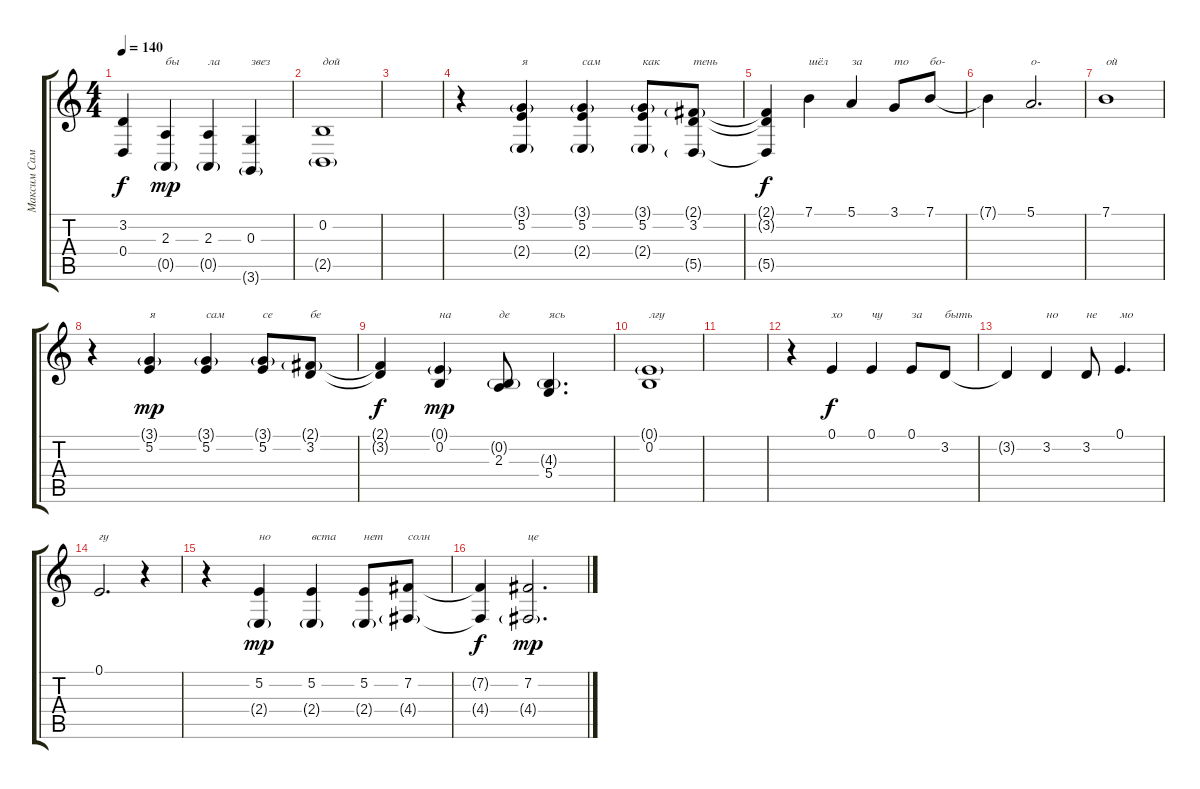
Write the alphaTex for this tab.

\track ("Максим Самосват" "Максим Сам") {instrument bassoon}
\staff {score tabs}
\tuning (E4 B3 G3 D3 A2 E2) {hide}
\ts (4 4)
\tempo 140
\clef g2
\ks c
(3.2{t} 0.4{t}).4{dy f} (2.3 0.5{g}).4{txt "бы" dy mp} (2.3 0.5{g}).4{txt "ла"} (0.3 3.6{g}).4{txt "звез"} |
(0.2 2.5{g}).1{txt "дой"} |
|
r.4 (3.1{g} 5.2 2.4{g}).4{txt "я"} (3.1{g} 5.2 2.4{g}).4{txt "сам"} (3.1{g} 5.2 2.4{g}).8{txt "как"} (2.1{g} 3.2 5.5{g}).8{txt "тень"} |
(2.1{t} 3.2{t} 5.5{t}).4{dy f} 7.1.4{txt "шёл"} 5.1.4{txt "за"} 3.1.8{txt "то"} 7.1.8{txt "бо-"} |
7.1{t}.4 5.1.2{d txt "о-"} |
7.1.1{txt "ой"} |
r.4 (3.1{g} 5.2).4{txt "я" dy mp} (3.1{g} 5.2).4{txt "сам"} (3.1{g} 5.2).8{txt "се"} (2.1{g} 3.2).8{txt "бе"} |
(2.1{t} 3.2{t}).4{dy f} (0.1{g} 0.2).4{txt "на" dy mp} (0.2{g} 2.3).8{txt "де"} (4.3{g} 5.4).4{d txt "ясь"} |
(0.1{g} 0.2).1{txt "лгу"} |
|
r.4 0.1.4{txt "хо" dy f} 0.1.4{txt "чу"} 0.1.8{txt "за"} 3.2.8{txt "быть"} |
3.2{t}.4 3.2.4{txt "но"} 3.2.8{txt "не"} 0.1.4{d txt "мо"} |
0.1.2{d txt "гу"} r.4 |
r.4 (5.2 2.4{g}).4{txt "но" dy mp} (5.2 2.4{g}).4{txt "вста"} (5.2 2.4{g}).8{txt "нет"} (7.2 4.4{g}).8{txt "солн"} |
(7.2{t} 4.4{t}).4{dy f} (7.2 4.4{g}).2{d txt "це" dy mp}
